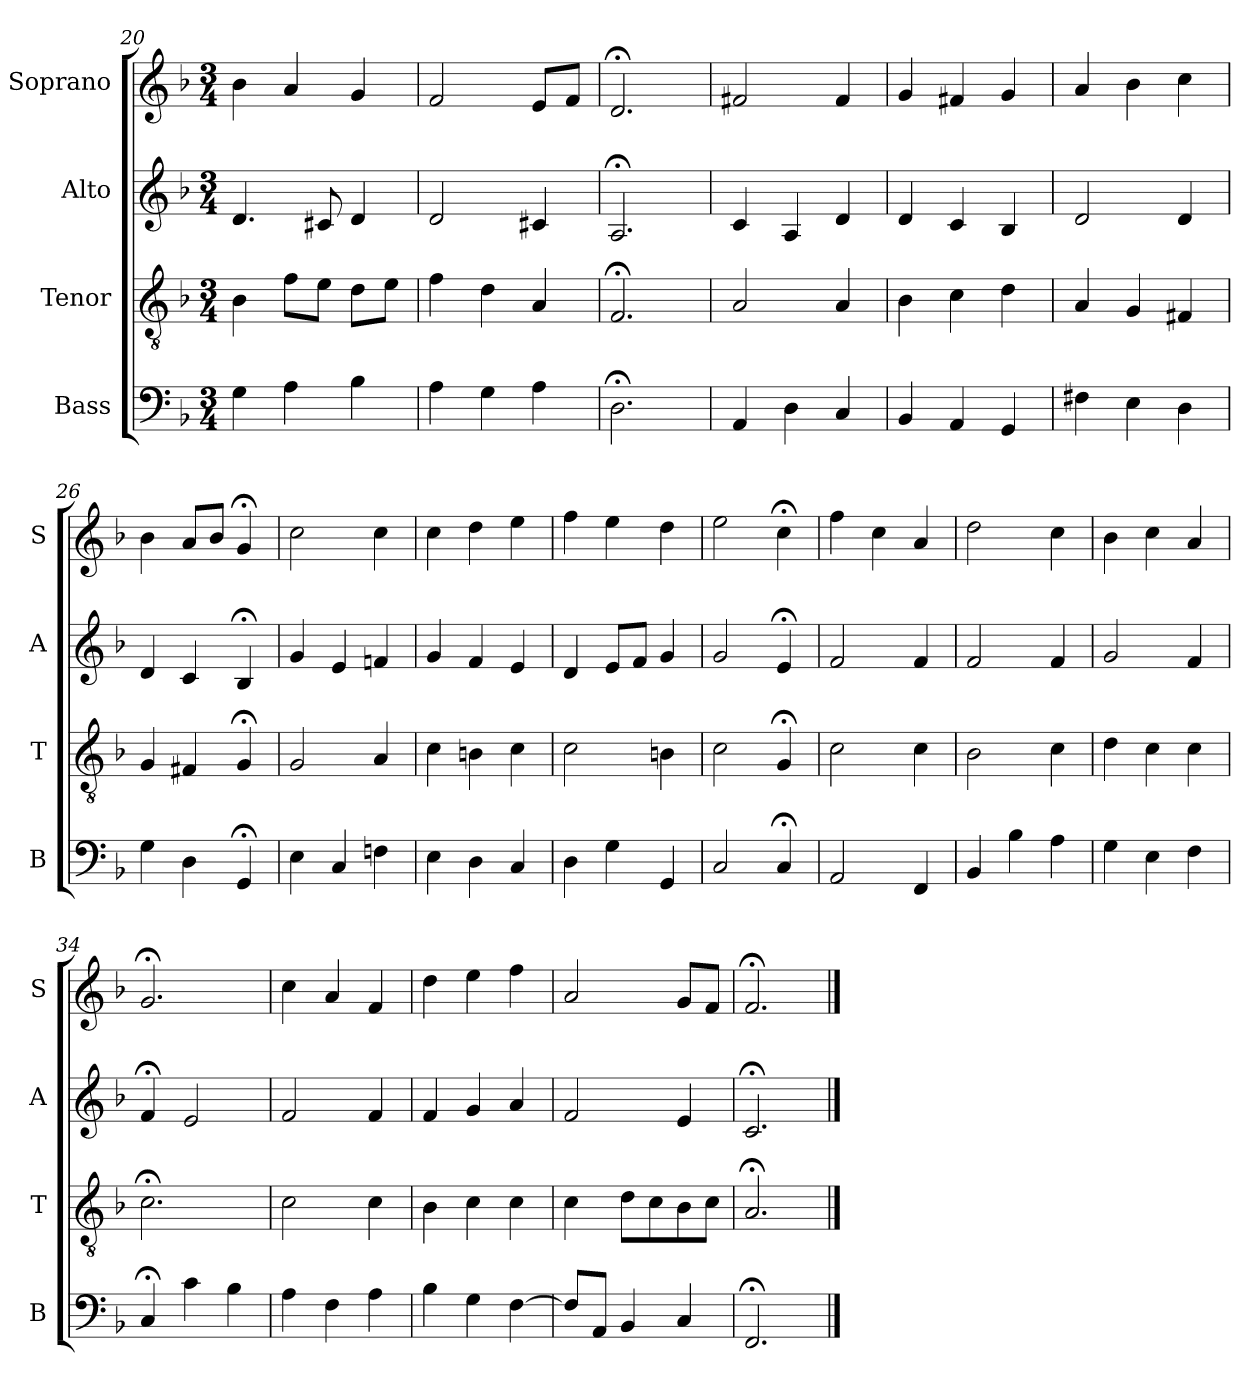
**kern	**kern	**kern	**kern
*part4	*part3	*part2	*part1
*staff4	*staff3	*staff2	*staff1
*I"Bass	*I"Tenor	*I"Alto	*I"Soprano
*I'B	*I'T	*I'A	*I'S
*clefF4	*clefGv2	*clefG2	*clefG2
*k[b-]	*k[b-]	*k[b-]	*k[b-]
*F:	*F:	*F:	*F:
*M3/4	*M3/4	*M3/4	*M3/4
=20	=20	=20	=20
4G	4B-	4.d	4b-
4A	8fL	.	4a
.	8eJ	8c#X	.
4B-	8dL	4d	4g
.	8eJ	.	.
=21	=21	=21	=21
4A	4f	2d	2f
4G	4d	.	.
4A	4A	4c#X	8eL
.	.	.	8fJ
=22	=22	=22	=22
2.D;<	2.F;<	2.A;<	2.d;<
=23	=23	=23	=23
4AA	2A	4c	2f#X
4D	.	4A	.
4C	4A	4d	4f#
=24	=24	=24	=24
4BB-	4B-	4d	4g
4AA	4c	4c	4f#X
4GG	4d	4B-i	4gi
=25	=25	=25	=25
4F#X	4A	2di	4ai
4E	4G	.	4b-
4D	4F#X	4d	4cc
=26	=26	=26	=26
4G	4G	4d	4b-
4D	4F#X	4c	8aL
.	.	.	8b-J
4GG;<	4G;<	4B-;<	4g;<
=27	=27	=27	=27
4E	2G	4g	2cc
4C	.	4e	.
4Fn	4Ai	4fni	4cc
=28	=28	=28	=28
4E	4ci	4gi	4cc
4D	4Bn	4f	4dd
4C	4c	4e	4ee
=29	=29	=29	=29
4D	2c	4d	4ff
4G	.	8eL	4ee
.	.	8fJ	.
4GG	4Bn	4g	4dd
=30	=30	=30	=30
2C	2c	2g	2ee
4C;<	4G;<	4e;<	4cc;<
=31	=31	=31	=31
2AA	2c	2f	4ff
.	.	.	4cc
4FF	4c	4f	4a
=32	=32	=32	=32
4BB-	2B-	2f	2dd
4B-	.	.	.
4A	4c	4f	4cc
=33	=33	=33	=33
4G	4d	2g	4b-
4E	4c	.	4cc
4F	4c	4f	4a
=34	=34	=34	=34
4C;<	2.c;<	4f;<	2.g;<i
4c	.	2ei	.
4B-	.	.	.
=35	=35	=35	=35
4A	2c	2fi	4cci
4F	.	.	4a
4A	4c	4fi	4f
=36	=36	=36	=36
4B-	4B-i	4fi	4dd
4G	4ci	4gi	4ee
[4F	4c	4a	4ff
=37	=37	=37	=37
8FL]	4c	2f	2a
8AAJ	.	.	.
4BB-	8dL	.	.
.	8c	.	.
4C	8B-	4e	8gL
.	8cJ	.	8fJ
=38	=38	=38	=38
2.FF;<	2.A;<	2.c;<	2.f;<
==	==	==	==
*-	*-	*-	*-
